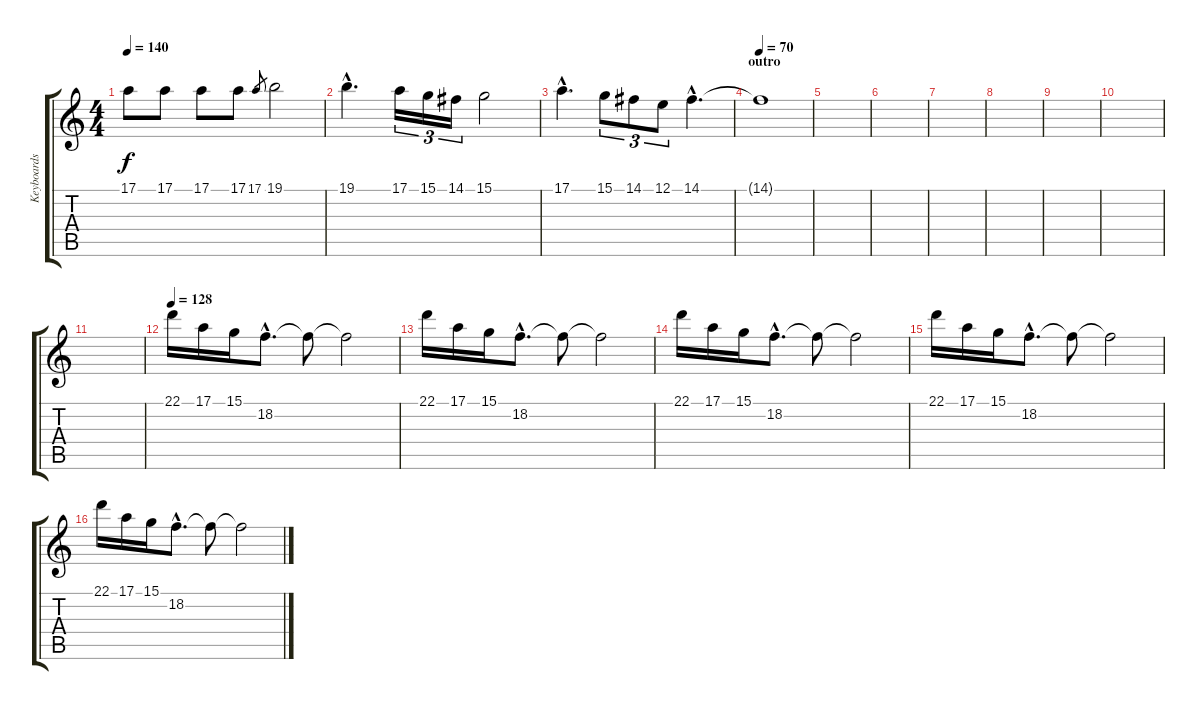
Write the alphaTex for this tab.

\track ("Keyboards (Hodgson)" "Keyboards ") {instrument fx7echoes}
\staff {score tabs}
\tuning (E4 B3 G3 D3 A2 E2) {hide}
\ts (4 4)
\tempo 140
\clef g2
\ks c
17.1.8{dy f} 17.1.8 17.1.8 17.1.8 17.1.8{gr} 19.1.2 |
19.1{hac}.4{d} 17.1.16{tu (3 2)} 15.1.16{tu (3 2)} 14.1.16{tu (3 2)} 15.1.2 |
17.1{hac}.4{d} 15.1.8{tu (3 2)} 14.1.8{tu (3 2)} 12.1.8{tu (3 2)} 14.1{hac}.4{d volume 0} |
\section ("" "outro")
\tempo 70
14.1{t}.1 |
|
|
|
|
|
|
|
\tempo 128
22.1.16{volume 11 instrument stringensemble1} 17.1.16 15.1.16 18.2{hac}.8{d} 18.2{t}.8 18.2{t}.2 |
22.1.16{volume 11 instrument stringensemble1} 17.1.16 15.1.16 18.2{hac}.8{d} 18.2{t}.8 18.2{t}.2 |
22.1.16{volume 11 instrument stringensemble1} 17.1.16 15.1.16 18.2{hac}.8{d} 18.2{t}.8 18.2{t}.2 |
22.1.16{volume 11 instrument stringensemble1} 17.1.16 15.1.16 18.2{hac}.8{d} 18.2{t}.8 18.2{t}.2 |
22.1.16{volume 11 instrument stringensemble1} 17.1.16 15.1.16 18.2{hac}.8{d} 18.2{t}.8 18.2{t}.2
